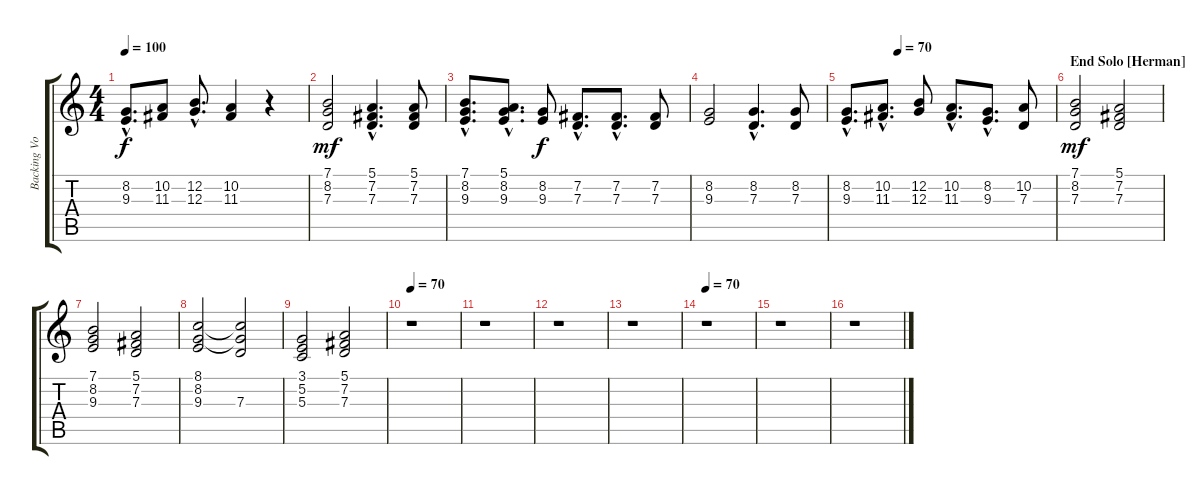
\track ("Backing Vocals" "Backing Vo") {instrument choiraahs}
\staff {score tabs}
\tuning (E4 B3 G3 D3 A2 E2) {hide}
\ts (4 4)
\tempo 100
\clef g2
\ks c
(8.2{hac} 9.3{hac}).8{d dy f} (10.2 11.3).8 (12.2{hac} 12.3{hac}).8{d} (10.2 11.3).4 r.4 |
(7.1 8.2 7.3).2{dy mf} (5.1{hac} 7.2{hac} 7.3{hac}).4{d} (5.1 7.2 7.3).8 |
(7.1{hac} 8.2{hac} 9.3{hac}).8{d} (5.1{hac} 8.2{hac} 9.3{hac}).8{d} (8.2 9.3).8{dy f} (7.2{hac} 7.3{hac}).8{d} (7.2{hac} 7.3{hac}).8{d} (7.2 7.3).8 |
(8.2 9.3).2 (8.2{hac} 7.3{hac}).4{d} (8.2 7.3).8 |
\tempo (70 0.25)
(8.2{hac} 9.3{hac}).8{d} (10.2{hac} 11.3{hac}).8{d} (12.2 12.3).8 (10.2{hac} 11.3{hac}).8{d} (8.2{hac} 9.3{hac}).8{d} (10.2 7.3).8 |
\section ("" "End Solo [Herman]")
(7.1 8.2 7.3).2{dy mf} (5.1 7.2 7.3).2 |
(7.1 8.2 9.3).2 (5.1 7.2 7.3).2 |
(8.1 8.2 9.3).2 (8.1{t} 8.2{t} 7.3).2 |
(3.1 5.2 5.3).2 (5.1 7.2 7.3).2 |
\tempo 70
r.1 |
r.1 |
r.1 |
r.1 |
\section ("" "")
\tempo 70
r.1 |
r.1 |
r.1
